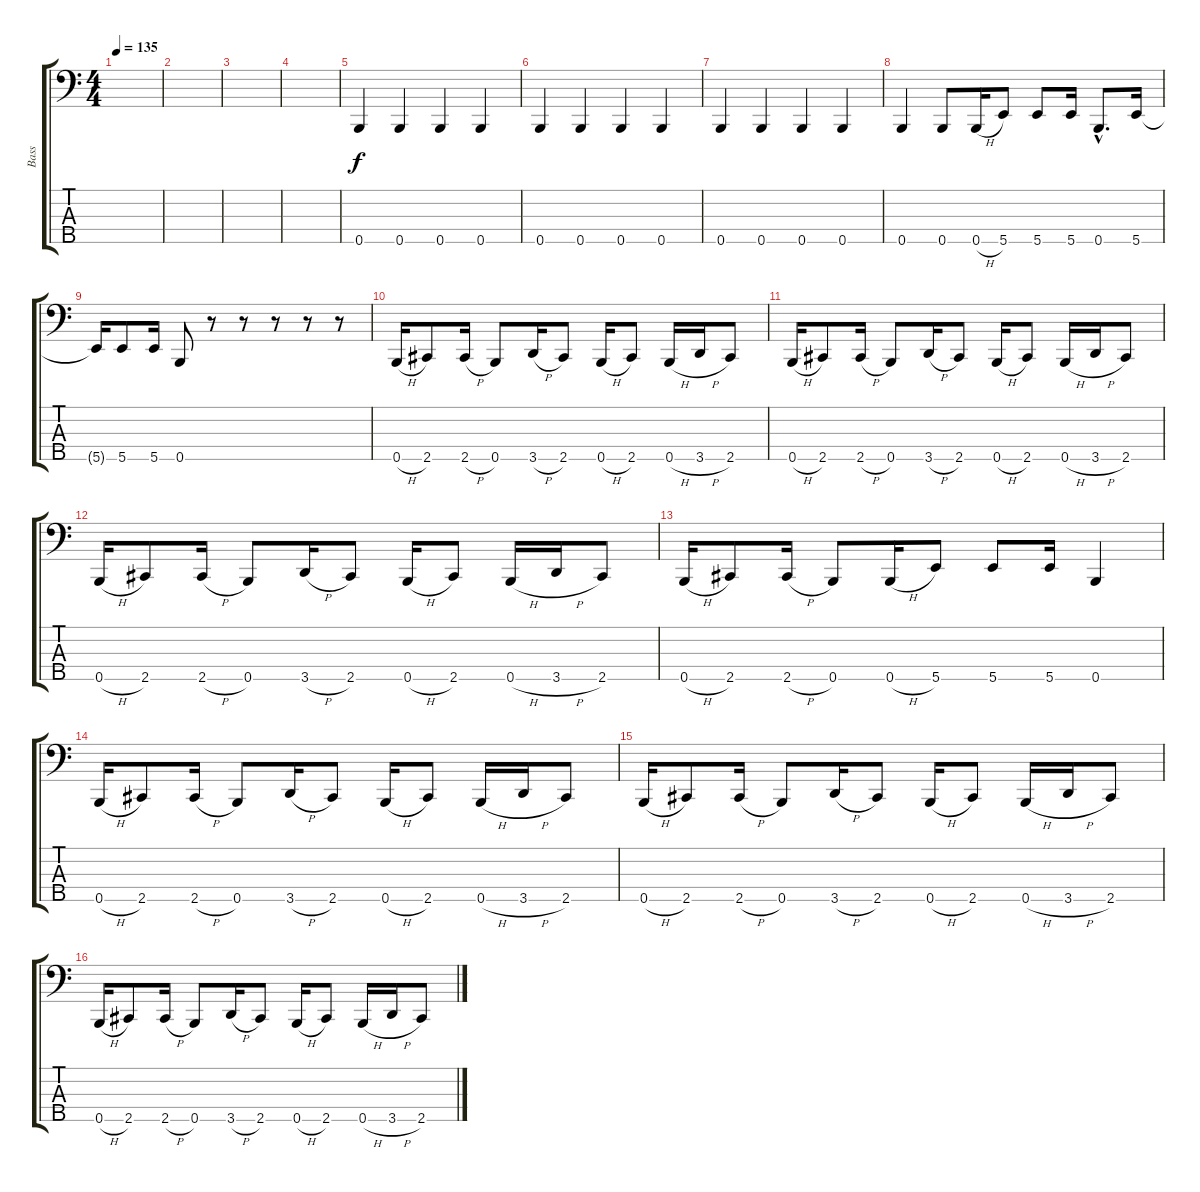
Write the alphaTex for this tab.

\track ("Bass" "Bass") {instrument electricbassfinger}
\staff {score tabs}
\tuning (A2 E2 B1 E1 B0) {hide}
\ts (4 4)
\tempo 135
\clef f4
\ks c
|
|
|
|
0.5.4 0.5.4 0.5.4 0.5.4 |
0.5.4 0.5.4 0.5.4 0.5.4 |
0.5.4 0.5.4 0.5.4 0.5.4 |
0.5.4 0.5.8 0.5{h}.16 5.5.8 5.5.8 5.5.16 0.5{hac}.8{d} 5.5.16 |
5.5{t}.16 5.5.8 5.5.16 0.5.8 r.8 r.8 r.8 r.8 r.8 |
0.5{h}.16 2.5.8 2.5{h}.16 0.5.8 3.5{h}.16 2.5.8 0.5{h}.16 2.5.8 0.5{h}.16 3.5{h}.16 2.5.8 |
0.5{h}.16 2.5.8 2.5{h}.16 0.5.8 3.5{h}.16 2.5.8 0.5{h}.16 2.5.8 0.5{h}.16 3.5{h}.16 2.5.8 |
0.5{h}.16 2.5.8 2.5{h}.16 0.5.8 3.5{h}.16 2.5.8 0.5{h}.16 2.5.8 0.5{h}.16 3.5{h}.16 2.5.8 |
0.5{h}.16 2.5.8 2.5{h}.16 0.5.8 0.5{h}.16 5.5.8 5.5.8 5.5.16 0.5.4 |
0.5{h}.16 2.5.8 2.5{h}.16 0.5.8 3.5{h}.16 2.5.8 0.5{h}.16 2.5.8 0.5{h}.16 3.5{h}.16 2.5.8 |
0.5{h}.16 2.5.8 2.5{h}.16 0.5.8 3.5{h}.16 2.5.8 0.5{h}.16 2.5.8 0.5{h}.16 3.5{h}.16 2.5.8 |
0.5{h}.16 2.5.8 2.5{h}.16 0.5.8 3.5{h}.16 2.5.8 0.5{h}.16 2.5.8 0.5{h}.16 3.5{h}.16 2.5.8
